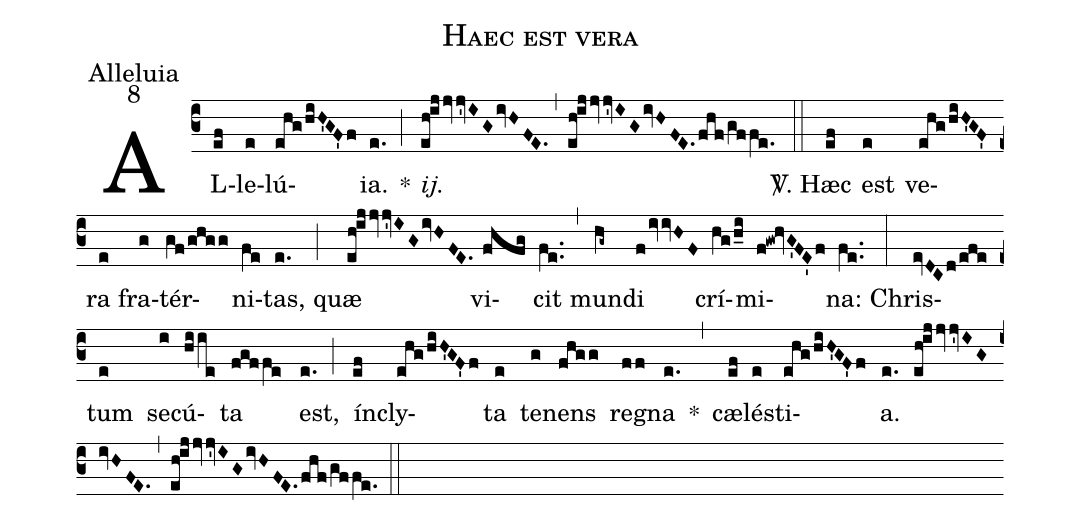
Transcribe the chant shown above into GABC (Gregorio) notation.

name:Haec est vera;
office-part:Alleluia;
mode:8;
%%
(c3) AL(ef)le(e)lú(ehg/hiH'GF'f)ia.(e.) *(;) <i>ij.</i>(eh!ijjv/jv'IG/ivHFE.) (,) (eh!ijjv/jv'IG/ivHFE./fhf/gffe.) (::)
<sp>V/</sp>. Hæc(ef) est(e) ve(ehg/hiH'GF')ra(e) fra(g)tér(gf/ghgg)ni(fe)tas,(e.) (;) quæ(eh!ijjv/jv'IG/ivHFE.) vi(fhfg)cit(fe..) (,) mun(hg~)di(f/ivvHF) crí(hg/h_i)mi(f!gw!hvG'FE'f)na:(fe..) (:)
Chris(evDCd/efe)tum(e) se(i)cú(hiie)ta(fgffe) est,(e.) (;) ín(ef)cly(ehg/hiH'GF'f)ta(e) te(g)nens(fhgg) re(ff)gna(e.) *(,) cæ(ef)lés(e)ti(ehg/hiH'GF'f)a.(e.) (eh!ijjv/jv'IG/ivHFE.) (,) (eh!ijjv/jv'IG/ivHFE.fhf/gffe.) (::)
